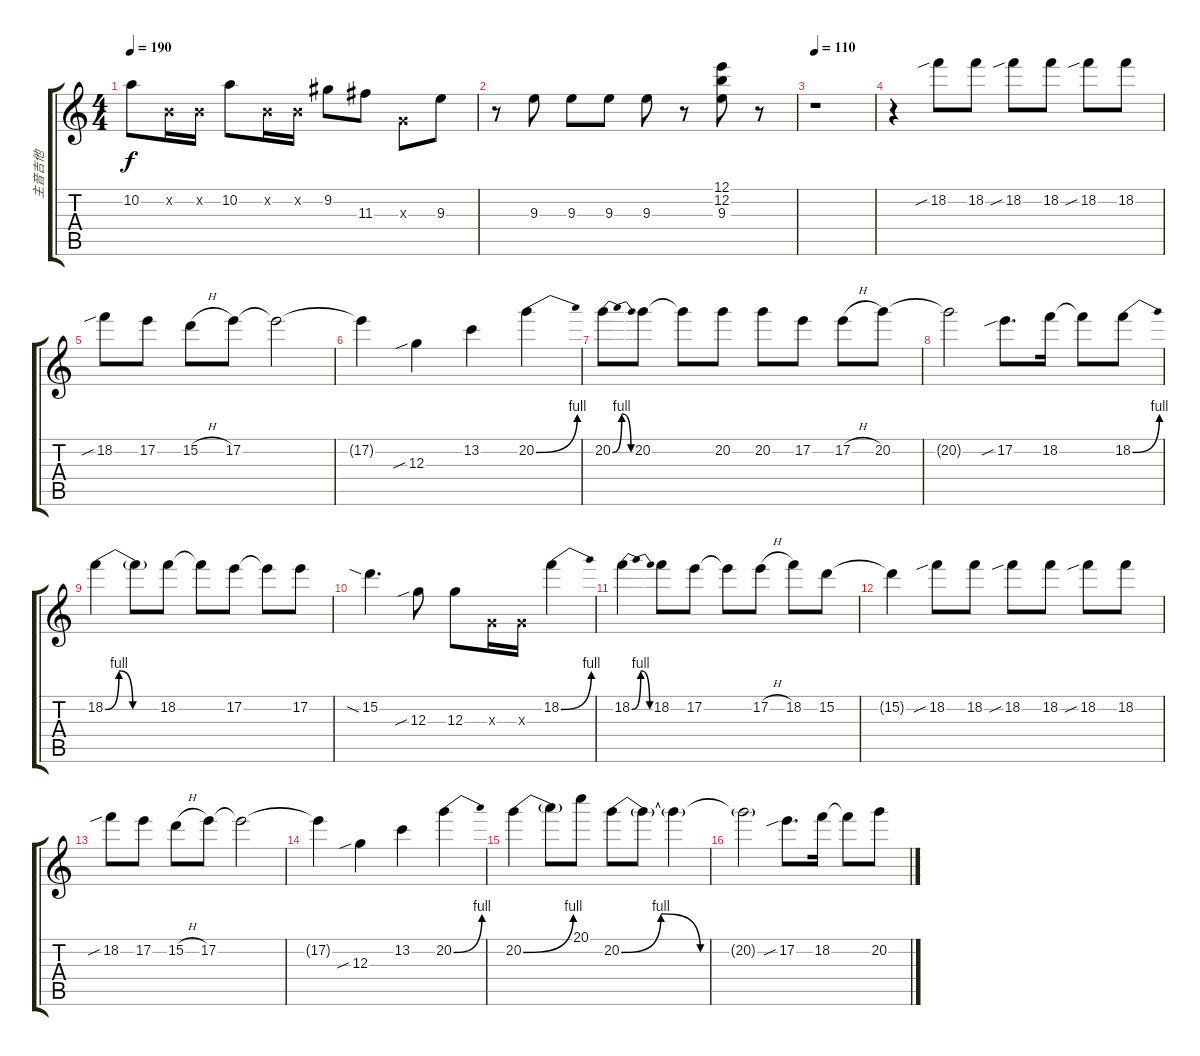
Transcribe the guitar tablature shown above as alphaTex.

\track ("主音吉他" "主音吉他") {instrument distortionguitar}
\staff {score tabs}
\tuning (E4 B3 G3 D3 A2 E2) {hide}
\ts (4 4)
\tempo 190
\clef g2
\ks c
10.2.8{dy f} 0.2{x}.16 0.2{x}.16 10.2.8 0.2{x}.16 0.2{x}.16 9.2.8 11.3.8 0.3{x}.8 9.3.8 |
r.8 9.3.8 9.3.8 9.3.8 9.3.8 r.8 (12.1 12.2 9.3).8 r.8 |
\tempo 110
r.1 |
r.4 18.2{sib}.8 18.2.8 18.2{sib}.8 18.2.8 18.2{sib}.8 18.2.8 |
18.2{sib}.8 17.2.8 15.2{h}.8 17.2.8 17.2{t}.2 |
17.2{t}.4 12.3{sib}.4 13.2.4 20.2{be (bend 0 0 60 4)}.4 |
20.2{be (bendrelease 0 0 15 4 15 4 60 0)}.8 20.2.8 20.2{t}.8 20.2.8 20.2.8 17.2.8 17.2{h}.8 20.2.8 |
20.2{t}.2 17.2{sib}.8{d} 18.2.16 18.2{t}.8 18.2{be (bend 0 0 60 4)}.8 |
18.2{be (custom 0 0 15 4 30 0 45 0 60 0)}.4 18.2{t}.8 18.2.8 18.2{t}.8 17.2.8 17.2{t}.8 17.2.8 |
15.2{sia}.4{d} 12.3{sib}.8 12.3.8 0.3{x}.16 0.3{x}.16 18.2{be (bend 0 0 60 4)}.4 |
18.2{be (bendrelease 0 0 15 4 15 4 60 0)}.4 18.2.8 17.2.8 17.2{t}.8 17.2{h}.8 18.2.8 15.2.8 |
15.2{t}.4 18.2{sib}.8 18.2.8 18.2{sib}.8 18.2.8 18.2{sib}.8 18.2.8 |
18.2{sib}.8 17.2.8 15.2{h}.8 17.2.8 17.2{t}.2 |
17.2{t}.4 12.3{sib}.4 13.2.4 20.2{be (bend 0 0 60 4)}.4 |
20.2{be (bend 0 0 60 4)}.4 20.2{t}.8 20.1.8 20.2{be (custom 0 0 15 4 30 0 45 0 60 0)}.8 20.2{t}.8 20.2{t}.4 |
20.2{t}.2 17.2{sib}.8{d} 18.2.16 18.2{t}.8 20.2.8
